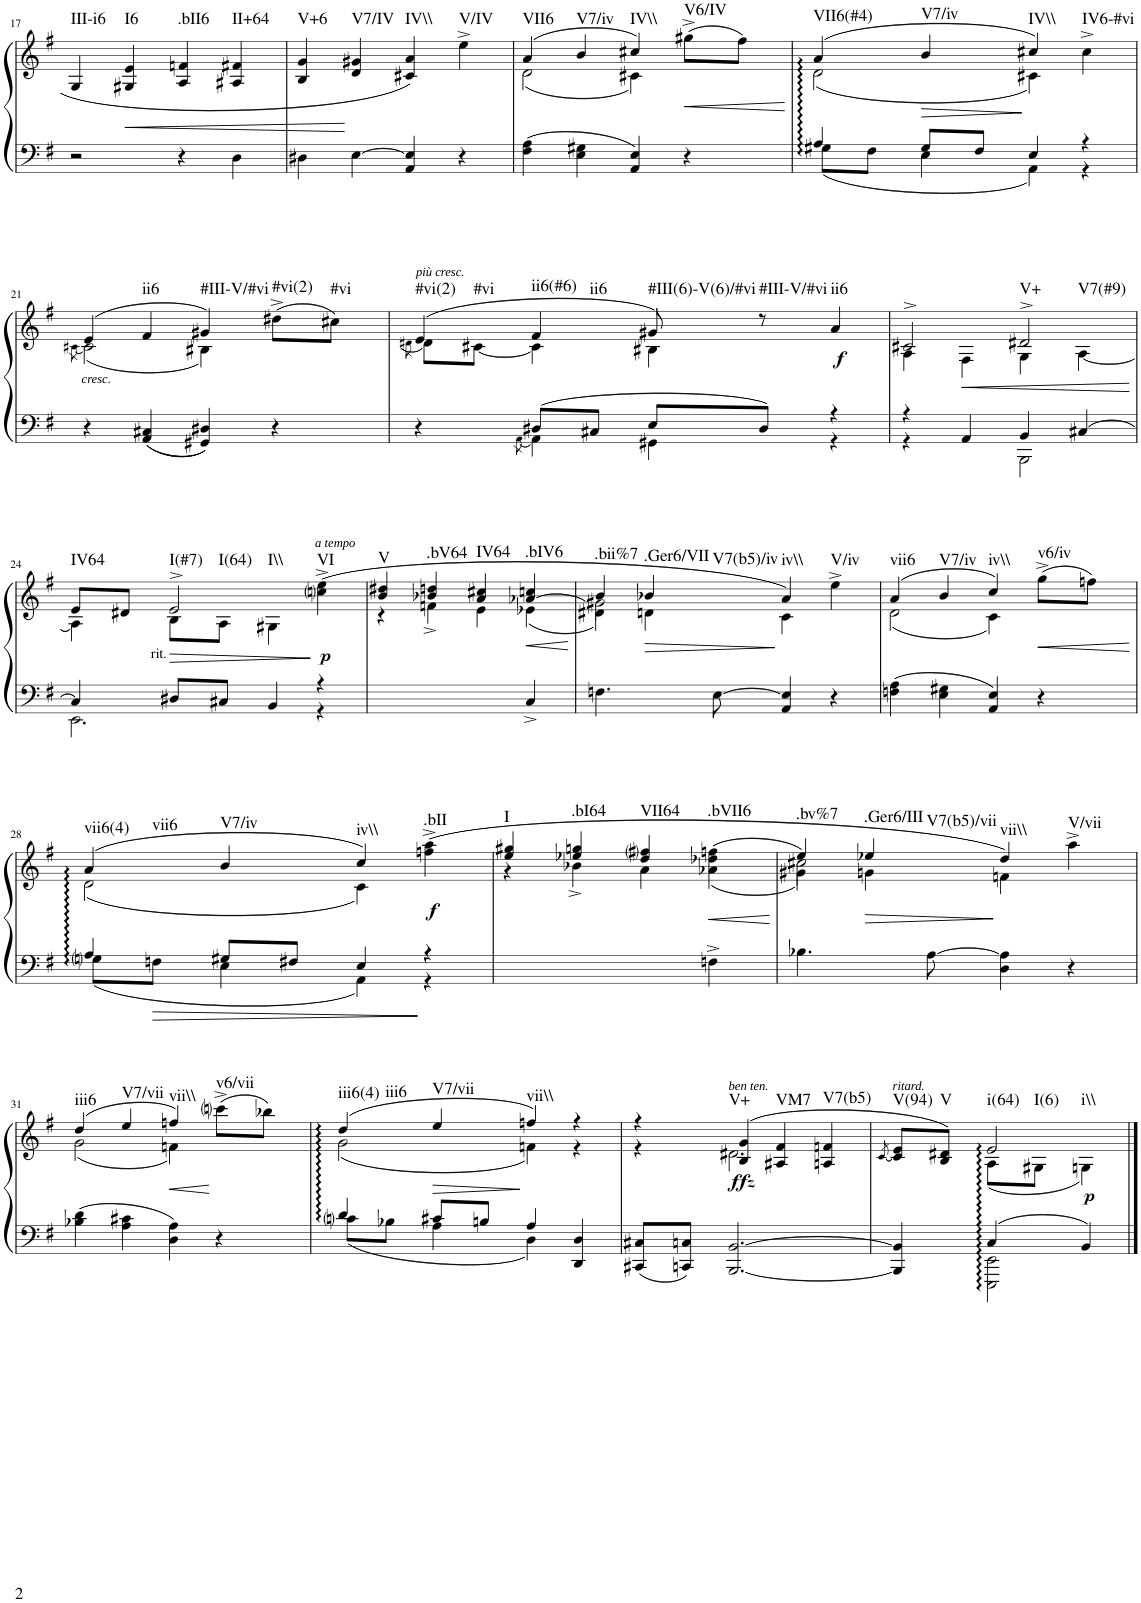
**kern	**kern	**dynam	**harte
*part1	*part1	*part1	*part1
*staff2	*staff1	*staff1/2	*
*I"Midi_1	*	*	*
!!LO:PB:g=z
*clefF4	*clefG2	*	*
*k[f#]	*k[f#]	*	*
*G:	*G:	*	*
*M4/4	*M4/4	*	*
*met(c)	*met(c)	*	*
=17	=17	=17	=17
!	!	!	!LO:H:kt=III-i6
2r	4G/	.	N
!	!	!LO:HP:b	!LO:H:kt=I6
.	4G#X/ 4e/	<	N
!	!	!	!LO:H:kt=.bII6
4r	4A/ 4fn/	.	N
!	!	!	!LO:H:kt=II+64
4D\	4A#X/ 4f#X/	.	N
=18	=18	=18	=18
!	!	!	!LO:H:kt=V+6
4D#X\	4B/ 4g/	.	N
!	!	!	!LO:H:kt=V7/IV
[4E\	4d/ 4g#X/	[	N
!	!	!	!LO:H:kt=IV\\
4AA/ 4E/]	4c#X/ 4a/	.	N
!	!	!	!LO:H:kt=V/IV
4r	4ee^\	.	N
=19	=19	=19	=19
*	*^	*	*
!	!	!	!	!LO:H:kt=VII6
4F#\ 4A\	(4a/	(2d\	.	N
!	!	!	!	!LO:H:kt=V7/iv
4E\ 4G#X\	4b/	.	.	N
!	!	!	!	!LO:H:kt=IV\\
4AA/ 4E/	4cc#X/)	4c#X\)	.	N
!	!	!	!LO:HP:b	!LO:H:kt=V6/IV
4r	(8gg#X^>\L	4ryy	<	N
.	8ff#\J)	.	.	.
*	*v	*v	*	*
.	.	[	.
=20	=20	=20	=20
*^	*^	*	*
!	!	!	!	!	!LO:H:kt=VII6(#4)
4A/	8G#X\L	(4a/	(2d\	.	N
.	8F#\J	.	.	.	.
!	!	!	!	!LO:HP:b	!LO:H:kt=V7/iv
8G#/L	4E\	4b/	.	>	N
8F#/J	.	.	.	.	.
!	!	!	!	!	!LO:H:kt=IV\\
4E/	4AA\	4cc#X/)	4c#X\)	]	N
!	!	!	!	!	!LO:H:kt=IV6-#vi
4r	4r	4cc#^\	4ryy	.	N
*v	*v	*	*	*	*
!!LO:LB:g=z	!!
=21	=21	=21	=21	=21
.	.	[8qc#X\	.	.
!	!LO:TX:b:i:t=cresc.	!	!	!
4r	(4e/	(2c#\]	.	.
!	!	!	!	!LO:H:kt=ii6
4AA/ 4C#X/	4f#/	.	.	N
!	!	!	!	!LO:H:kt=#III-V/#vi
4GG#X/ 4D#X/	4g#X/)	4B#X\)	.	N
!	!	!	!	!LO:H:kt=#vi(2)
4r	(8dd#X^>\L	4ryy	.	N
!	!	!	!	!LO:H:kt=#vi
.	8cc#X\J)	.	.	N
=22	=22	=22	=22	=22
.	.	[8qd#X\	.	.
*^	*	*	*	*
!	!	!LO:TX:a:i:t=più cresc.	!	!	!LO:H:n=1:kt=#vi(2)
!	!	!	!	!	!LO:H:n=2:kt=#vi
4r	4ryy	(4e/	8d#\L]	.	N N
.	.	.	[8c#X\J	.	.
.	[8qAA\	.	.	.	.
!	!	!	!	!	!LO:H:n=1:kt=ii6(#6)
!	!	!	!	!	!LO:H:n=2:kt=ii6
8D#X/L	4AA\]	4f#/	4c#\]	.	N N
8C#X/J	.	.	.	.	.
!	!	!	!	!	!LO:H:kt=#III(6)-V(6)/#vi
8E/L	4GG#X\	8g#X/)	4B#X\	.	N
!	!	!	!	!	!LO:H:kt=#III-V/#vi
8D#/J	.	8r	.	.	N
!	!	!	!	!LO:DY:b	!LO:H:kt=ii6
4r	4r	4a/	4ryy	f	N
=23	=23	=23	=23	=23	=23
4r	4r	2c#X^/	4A\	.	.
!	!	!	!	!LO:HP:b	!
4AA/	4ryy	.	4F#\	<	.
!	!	!	!	!	!LO:H:kt=V+
4BB/	2BBB\	2d#X^/	4G\	.	N
!	!	!	!	!	!LO:H:kt=V7(#9)
[4C#X/	.	.	[4A\	.	N
!!LO:LB:g=z	!!
=24	=24	=24	=24	=24	=24
!	!	!	!	!	!LO:H:kt=IV64
4C#/]	2.EE\	8e/L	4A\]	.	N
.	.	8d#X/J	.	.	.
!	!	!LO:TX:b:t=rit.	!	!	!
!	!	!	!	!LO:HP:b	!LO:H:kt=I(#7)
8D#X/L	.	2e^/	8B\L	>	N
!	!	!	!	!	!LO:H:kt=I(64)
8C#X/J	.	.	8A\J	.	N
!	!	!	!	!	!LO:H:kt=I\\
4BB/	.	.	4G#X\	.	N
!	!	!LO:TX:a:i:t=a tempo	!	!	!
!	!	!	!	!LO:DY:n=1:b	!LO:H:kt=VI
4r	4r	(4ccni\^> 4ee\^>	4ryy	[ p	N
=25	=25	=25	=25	=25	=25
!	!	!	!	!	!LO:H:kt=V
*v	*v	*	*	*	*
2.ryy	4b/ 4dd#X/	4r	.	N
!	!	!	!	!LO:H:kt=.bV64
.	4b-X/ 4ddn/	4fn^\	.	N
!	!	!	!	!LO:H:kt=IV64
.	4a/ 4cc#X/	4e\	.	N
!	!	!	!LO:HP:b	!LO:H:kt=.bIV6
4C^/	[4a-X/ 4ccn/	(4e-X\	<	N
*	*v	*v	*	*
.	.	]	.
=26	=26	=26	=26
*	*^	*	*
*	*	*^	*	*
!	!	!	!	!	!LO:H:kt=.bii%7
4.Fn\	4b/	4d#X\)	2g#X\]	.	N
!	!	!	!	!LO:HP:b	!LO:H:n=1:kt=.Ger6/VII
!	!	!	!	!	!LO:H:n=2:kt=V7(b5)/iv
.	4b-X/	4dn\	.	>	N N
[8E\	.	.	.	.	.
!	!	!	!	!	!LO:H:kt=iv\\
4AA/ 4E/]	4a/)	4c\	2ryy	[	N
!	!	!	!	!	!LO:H:kt=V/iv
4r	4ee^\	4ryy	.	.	N
*	*	*v	*v	*	*
=27	=27	=27	=27	=27
!	!	!	!	!LO:H:kt=vii6
4Fn\ 4A\	(4a/	(2d\	.	N
!	!	!	!	!LO:H:kt=V7/iv
4E\ 4G#X\	4b/	.	.	N
!	!	!	!	!LO:H:kt=iv\\
4AA/ 4E/	4cc/)	4c\)	.	N
!	!	!	!LO:HP:b	!LO:H:kt=v6/iv
4r	(8gg^\L	4ryy	<	N
.	8ffn\J)	.	.	.
*	*v	*v	*	*
.	.	]	.
!!LO:LB:g=z
=28	=28	=28	=28
*^	*^	*	*
!	!	!	!	!	!LO:H:n=1:kt=vii6(4)
!	!	!	!	!	!LO:H:n=2:kt=vii6
4A/	8Gni\L	(4a/	(2d\	.	N N
!	!	!	!	!LO:HP:b=2	!
.	8Fn\J	.	.	>	.
!	!	!	!	!	!LO:H:kt=V7/iv
8G#X/L	4E\	4b/	.	.	N
8F#X/J	.	.	.	.	.
!	!	!	!	!	!LO:H:kt=iv\\
4E/	4AA\	4cc/)	4c\)	.	N
!	!	!	!	!LO:DY:n=1:b	!LO:H:kt=.bII
4r	4r	(4ffn\^ 4aa\^	4ryy	[ f	N
=29	=29	=29	=29	=29	=29
!	!	!	!	!	!LO:H:kt=I
*v	*v	*	*	*	*
2.ryy	4ee/ 4gg#X/	4r	.	N
!	!	!	!	!LO:H:kt=.bI64
.	4ee-X/ 4ggn/	4b-X^\	.	N
!	!	!	!	!LO:H:kt=VII64
.	4dd/ 4ff#i/	4a\	.	N
!	!	!	!LO:HP:b	!LO:H:kt=.bVII6
4Fn^\	((4a-X\ 4dd-X\ 4ffn\	4ryy	<	N
*	*v	*v	*	*
.	.	]	.
=30	=30	=30	=30
*	*^	*	*
*	*	*^	*	*
!	!	!	!	!	!LO:H:kt=.bv%7
4.B-X\	4ee/)	4g#X\)	2cc#X\	.	N
!	!	!	!	!LO:HP:b	!LO:H:n=1:kt=.Ger6/III
!	!	!	!	!	!LO:H:n=2:kt=V7(b5)/vii
.	4ee-X/	4gn\	.	>	N N
[8A\	.	.	.	.	.
!	!	!	!	!	!LO:H:kt=vii\\
4D\ 4A\]	4dd/)	4fn\	2ryy	[	N
!	!	!	!	!	!LO:H:kt=V/vii
4r	4aa^\	4ryy	.	.	N
*	*	*v	*v	*	*
!!LO:LB:g=z
=31	=31	=31	=31	=31
!	!	!	!	!LO:H:kt=iii6
4B-X\ 4d\	(4dd/	(2g\	.	N
!	!	!	!	!LO:H:kt=V7/vii
4A\ 4c#X\	4ee/	.	.	N
!	!	!	!LO:HP:b	!LO:H:kt=vii\\
4D\ 4A\	4ffn/)	4fn\)	<	N
!	!	!	!	!LO:H:kt=v6/vii
4r	(8cccni^\L	4ryy	]	N
.	8bb-X\J)	.	.	.
=32	=32	=32	=32	=32
*^	*	*	*	*
!	!	!	!	!	!LO:H:n=1:kt=iii6(4)
!	!	!	!	!	!LO:H:n=2:kt=iii6
4d/	8cni\L	(4dd/	(2g\	.	N N
.	8B-X\J	.	.	.	.
!	!	!	!	!	!LO:H:kt=V7/vii
8c#X/L	4A\	4ee/	.	.	N
8Bn/J	.	.	.	.	.
!	!	!	!	!	!LO:H:kt=vii\\
4A/	4D\	4ffn/)	4fn\)	[	N
4DD/ 4D/	4ryy	4r	4r	.	.
*v	*v	*	*	*	*
=33	=33	=33	=33	=33
8CC#X/ 8C#X/L	4r	4r	.	.
8CCn/ 8Cn/J	.	.	.	.
!	!LO:TX:a:i:t=ben ten.	!	!	!
!	!	!	!LO:DY:b	!LO:H:kt=V+
[2.BBB/ [2.BB/	(4B/ 4g/	2.d#X\	other-dynamics	N
!	!	!	!	!LO:H:kt=VM7
.	4A#X/ 4f#/	.	.	N
!	!	!	!	!LO:H:kt=V7(b5)
.	4An/ 4fn/	.	.	N
=34	=34	=34	=34	=34
.	[8qc/	.	.	.
*^	*	*	*	*
!	!	!LO:TX:a:i:t=ritard.	!	!	!LO:H:kt=V(94)
4BBB/] 4BB/]	4ryy	8c/] 8e/L	4ryy	.	N
!	!	!	!	!	!LO:H:kt=V
.	.	8B/ 8d#X/J)	.	.	N
!	!	!	!	!	!LO:H:kt=i(64)
4C/	2EEE\ 2EE\	2e/	(8A\L	.	N
!	!	!	!	!	!LO:H:kt=I(6)
.	.	.	8G#X\J	.	N
!	!	!	!	!LO:DY:b	!LO:H:kt=i\\
4BB/	.	.	4Gn\)	p	N
*v	*v	*	*	*	*
*	*v	*v	*	*
==	==	==	==
*-	*-	*-	*-
